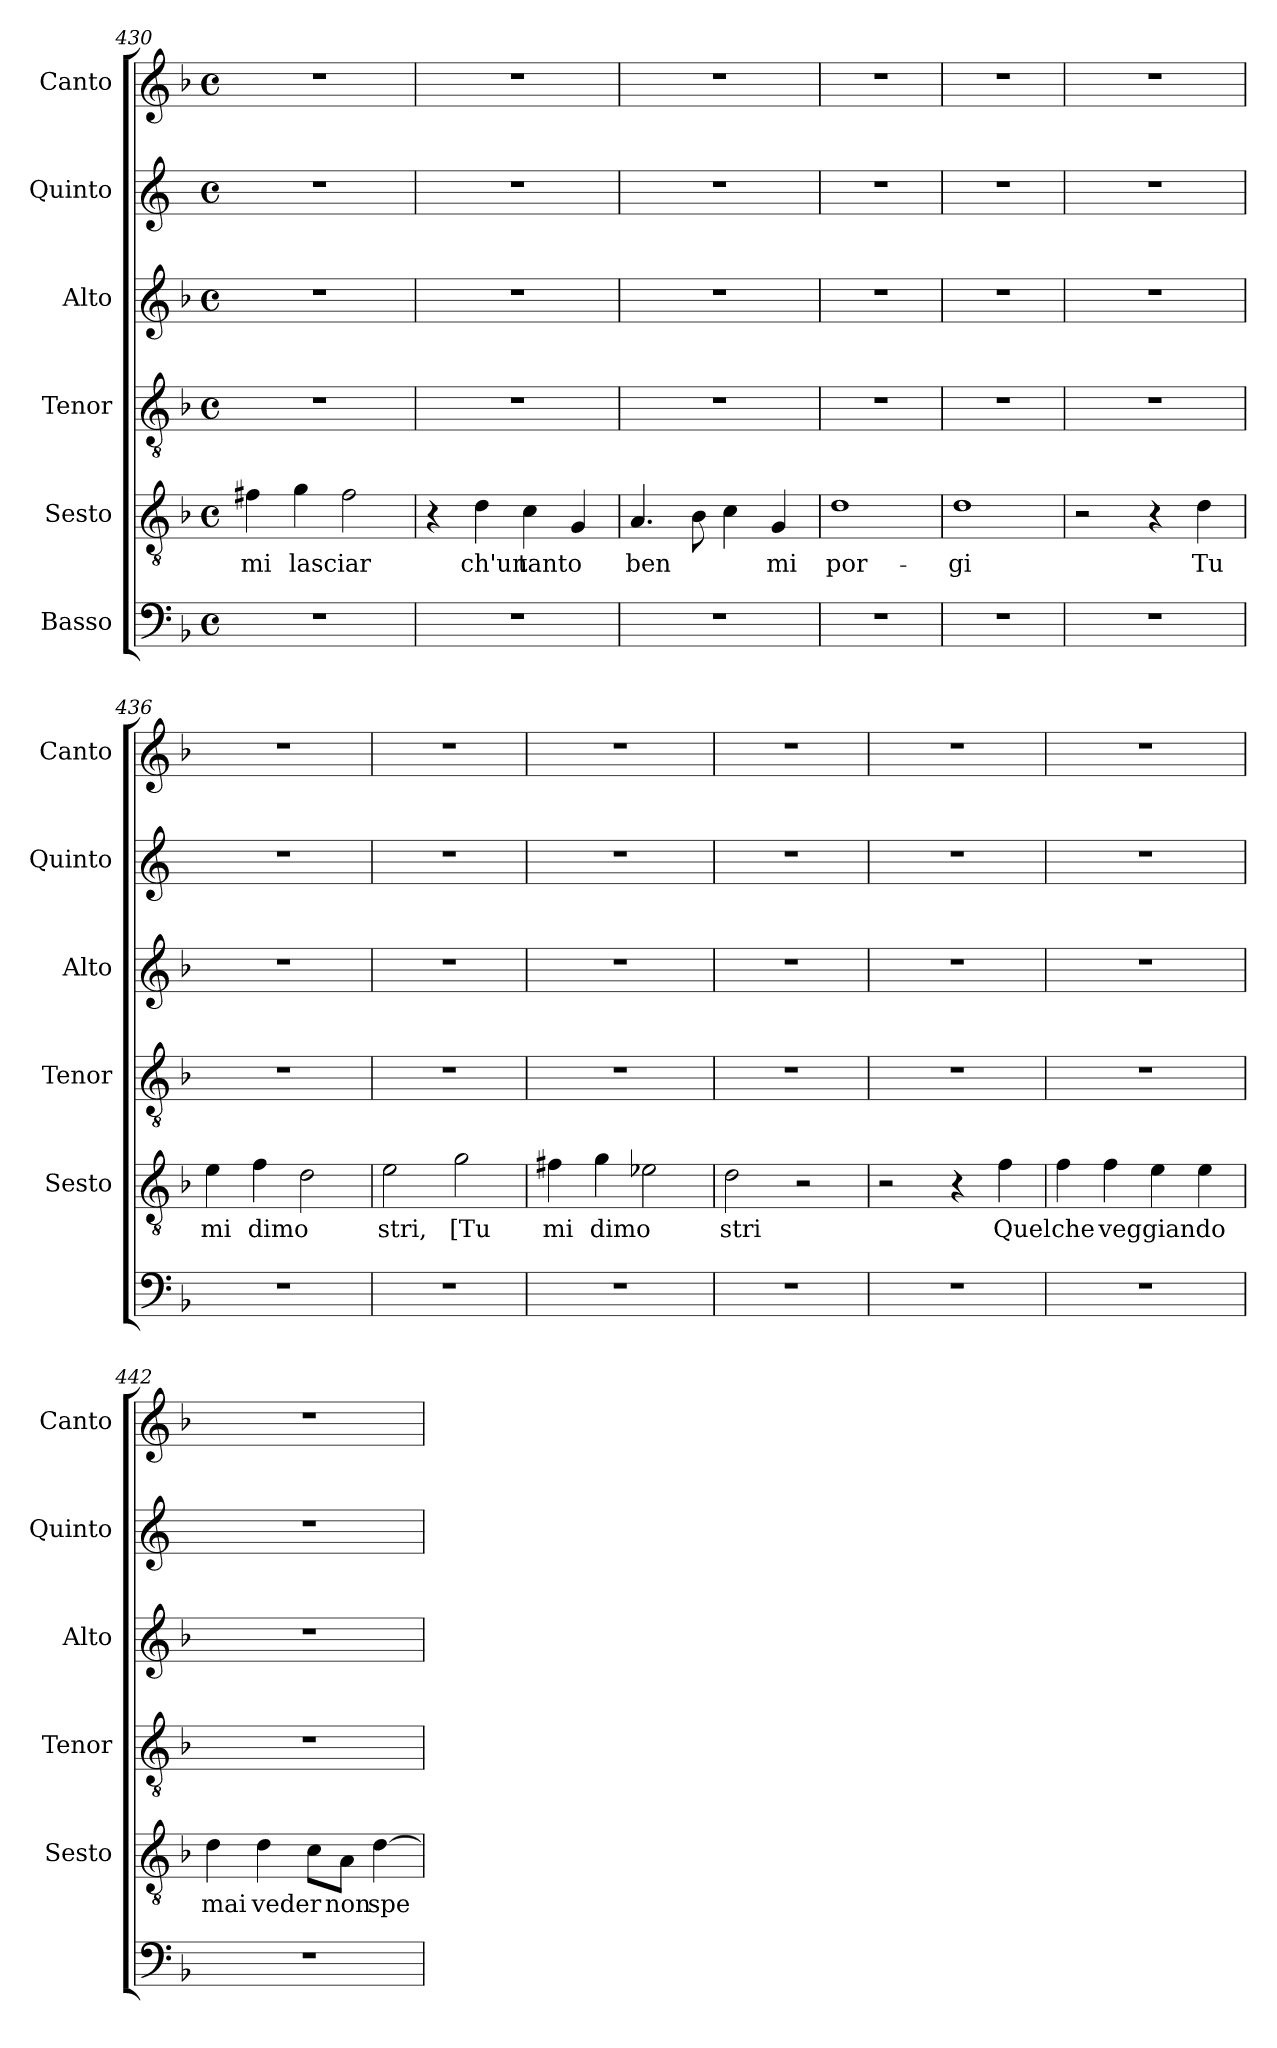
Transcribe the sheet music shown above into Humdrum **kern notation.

**kern	**kern	**text	**kern	**kern	**kern	**kern
*part6	*part5	*part5	*part4	*part3	*part2	*part1
*staff6	*staff5	*staff5	*staff4	*staff3	*staff2	*staff1
*I"Basso	*I"Sesto	*	*I"Tenor	*I"Alto	*I"Quinto	*I"Canto
*	*I'Sesto	*	*I'Tenor	*I'Alto	*I'Quinto	*I'Canto
*clefF4	*clefGv2	*	*clefGv2	*clefG2	*clefG2	*clefG2
*k[b-]	*k[b-]	*	*k[b-]	*k[b-]	*k[]	*k[b-]
*F:	*F:	*	*F:	*F:	*C:	*F:
*M4/4	*M4/4	*	*M4/4	*M4/4	*M4/4	*M4/4
*met(c)	*met(c)	*	*met(c)	*met(c)	*met(c)	*met(c)
=430	=430	=430	=430	=430	=430	=430
!	!	!LO:LY:b:cj	!	!	!	!
1r	4f#X\	mi	1r	1r	1r	1r
!	!	!LO:LY:b	!	!	!	!
.	4g\	lasciar	.	.	.	.
.	2f#\	.	.	.	.	.
=431	=431	=431	=431	=431	=431	=431
1r	4r	.	1r	1r	1r	1r
!	!	!LO:LY:b:cj	!	!	!	!
.	4d\	ch'un	.	.	.	.
!	!	!LO:LY:b:cj	!	!	!	!
.	4c\	tanto	.	.	.	.
.	4G/	.	.	.	.	.
=432	=432	=432	=432	=432	=432	=432
!	!	!LO:LY:b	!	!	!	!
1r	4.A/	ben	1r	1r	1r	1r
.	8B-\	.	.	.	.	.
.	4c\	.	.	.	.	.
!	!	!LO:LY:b:cj	!	!	!	!
.	4G/	mi	.	.	.	.
=433	=433	=433	=433	=433	=433	=433
!	!	!LO:LY:b:cj	!	!	!	!
1r	1d	por-	1r	1r	1r	1r
!!LO:LB:g=z
=434	=434	=434	=434	=434	=434	=434
!	!	!LO:LY:b:cj	!	!	!	!
1r	1d	-gi	1r	1r	1r	1r
=435	=435	=435	=435	=435	=435	=435
1r	2r	.	1r	1r	1r	1r
.	4r	.	.	.	.	.
!	!	!LO:LY:b:cj	!	!	!	!
.	4d\	Tu	.	.	.	.
=436	=436	=436	=436	=436	=436	=436
!	!	!LO:LY:b:cj	!	!	!	!
1r	4e\	mi	1r	1r	1r	1r
!	!	!LO:LY:b	!	!	!	!
.	4f\	dimo	.	.	.	.
.	2d\	.	.	.	.	.
=437	=437	=437	=437	=437	=437	=437
!	!	!LO:LY:b:cj	!	!	!	!
1r	2e\	stri,	1r	1r	1r	1r
!	!	!LO:LY:b:cj	!	!	!	!
.	2g\	[Tu	.	.	.	.
=438	=438	=438	=438	=438	=438	=438
!	!	!LO:LY:b:cj	!	!	!	!
1r	4f#X\	mi	1r	1r	1r	1r
!	!	!LO:LY:b	!	!	!	!
.	4g\	dimo	.	.	.	.
.	2e-X\	.	.	.	.	.
=439	=439	=439	=439	=439	=439	=439
!	!	!LO:LY:b:cj	!	!	!	!
1r	2d\	stri	1r	1r	1r	1r
.	2r	.	.	.	.	.
=440	=440	=440	=440	=440	=440	=440
1r	2r	.	1r	1r	1r	1r
.	4r	.	.	.	.	.
!	!	!LO:LY:b:cj	!	!	!	!
.	4f\	Quel	.	.	.	.
!!LO:LB:g=z
=441	=441	=441	=441	=441	=441	=441
!	!	!LO:LY:b:cj	!	!	!	!
1r	4f\	che	1r	1r	1r	1r
!	!	!LO:LY:b	!	!	!	!
.	4f\	veggiando	.	.	.	.
.	4e\	.	.	.	.	.
.	4e\	.	.	.	.	.
=442	=442	=442	=442	=442	=442	=442
!	!	!LO:LY:b:cj	!	!	!	!
1r	4d\	mai	1r	1r	1r	1r
!	!	!LO:LY:b	!	!	!	!
.	4d\	veder	.	.	.	.
.	8c\L	.	.	.	.	.
!	!	!LO:LY:b:cj	!	!	!	!
.	8A\J	non	.	.	.	.
!	!	!LO:LY:b	!	!	!	!
.	[>4d\	spe	.	.	.	.
=	=	=	=	=	=	=
*-	*-	*-	*-	*-	*-	*-
